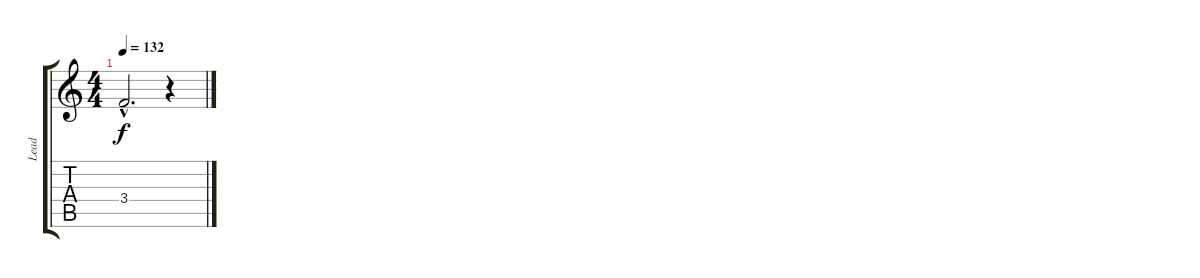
\track ("Lead" "Lead") {instrument distortionguitar}
\staff {score tabs}
\tuning (E4 B3 G3 D3 A2 E2) {hide}
\ts (4 4)
\tempo 132
\clef g2
\ks c
3.4{hac t}.2{d dy f} r.4
